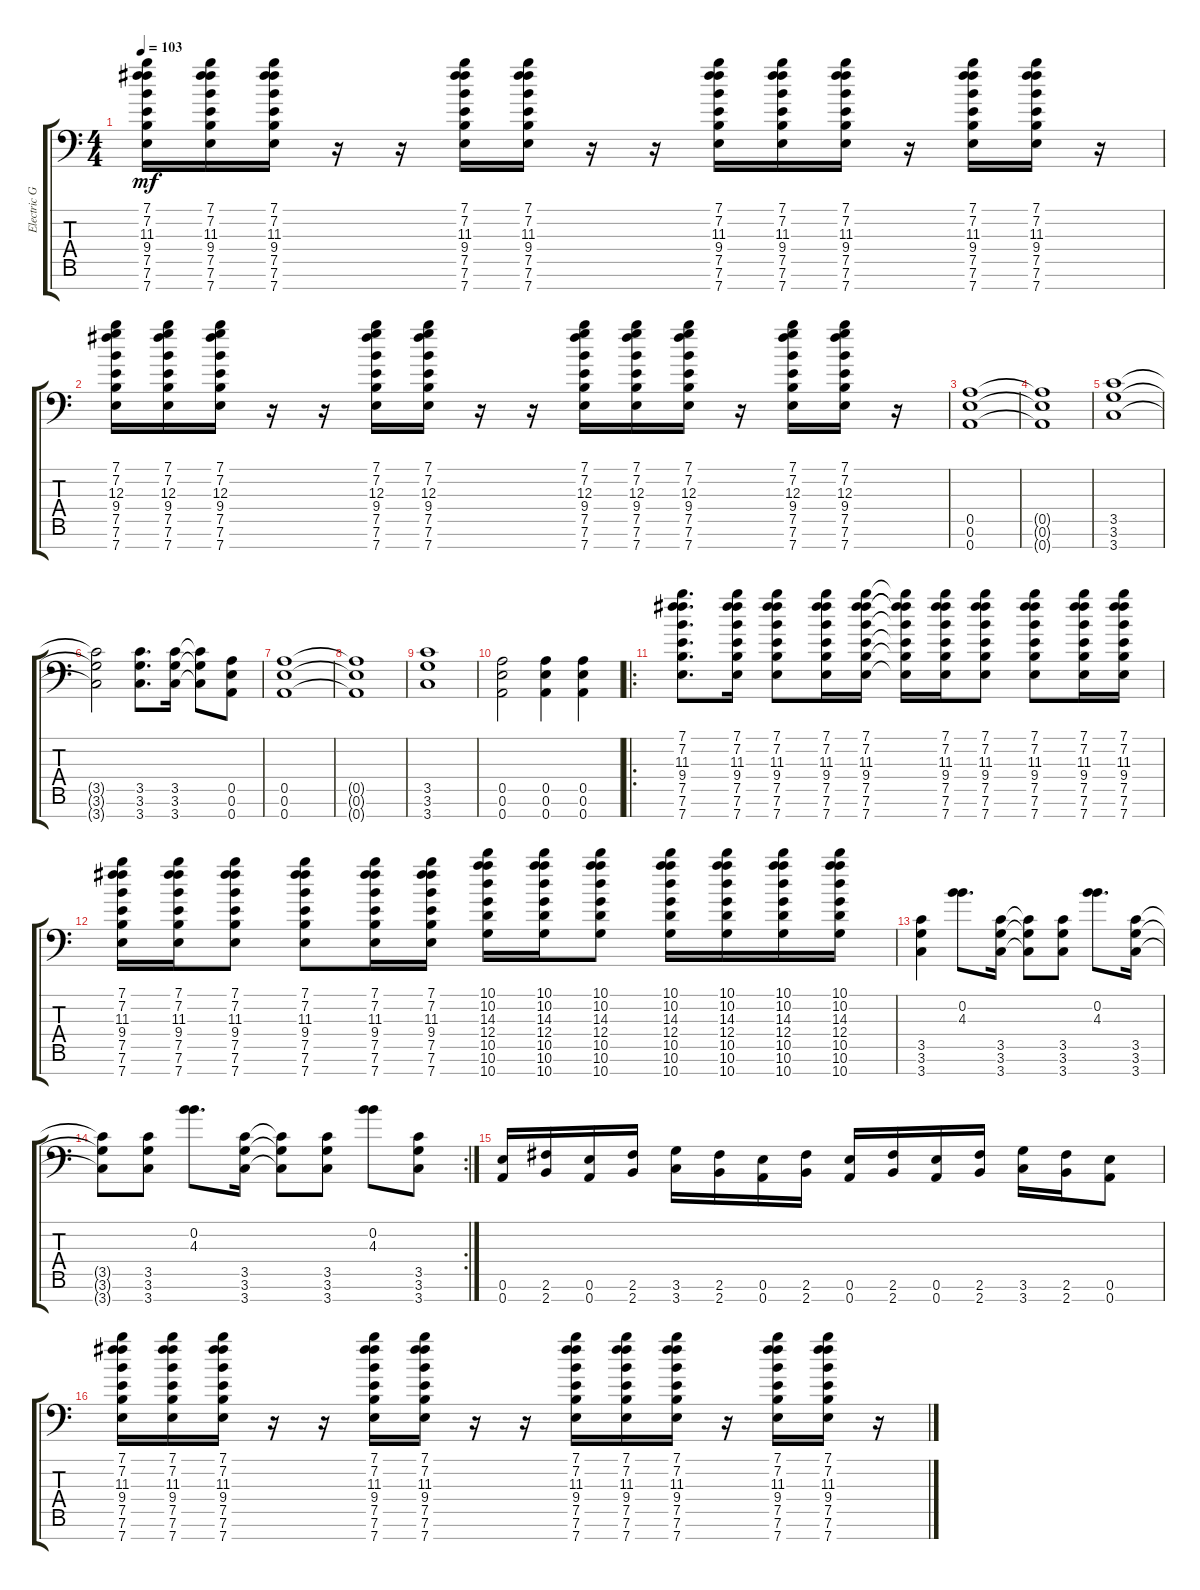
\track ("Electric Guitar" "Electric G") {instrument distortionguitar}
\staff {score tabs}
\tuning (E4 B3 G3 D3 A2 E2 A1) {hide}
\ts (4 4)
\tempo 103
\clef f4
\ks c
(7.1 7.2 11.3 9.4 7.5 7.6 7.7).16{dy mf} (7.1 7.2 11.3 9.4 7.5 7.6 7.7).16 (7.1 7.2 11.3 9.4 7.5 7.6 7.7).16 r.16 r.16 (7.1 7.2 11.3 9.4 7.5 7.6 7.7).16 (7.1 7.2 11.3 9.4 7.5 7.6 7.7).16 r.16 r.16 (7.1 7.2 11.3 9.4 7.5 7.6 7.7).16 (7.1 7.2 11.3 9.4 7.5 7.6 7.7).16 (7.1 7.2 11.3 9.4 7.5 7.6 7.7).16 r.16 (7.1 7.2 11.3 9.4 7.5 7.6 7.7).16 (7.1 7.2 11.3 9.4 7.5 7.6 7.7).16 r.16 |
(7.1 7.2 12.3 9.4 7.5 7.6 7.7).16 (7.1 7.2 12.3 9.4 7.5 7.6 7.7).16 (7.1 7.2 12.3 9.4 7.5 7.6 7.7).16 r.16 r.16 (7.1 7.2 12.3 9.4 7.5 7.6 7.7).16 (7.1 7.2 12.3 9.4 7.5 7.6 7.7).16 r.16 r.16 (7.1 7.2 12.3 9.4 7.5 7.6 7.7).16 (7.1 7.2 12.3 9.4 7.5 7.6 7.7).16 (7.1 7.2 12.3 9.4 7.5 7.6 7.7).16 r.16 (7.1 7.2 12.3 9.4 7.5 7.6 7.7).16 (7.1 7.2 12.3 9.4 7.5 7.6 7.7).16 r.16 |
(0.5 0.6 0.7).1 |
(0.5{t} 0.6{t} 0.7{t}).1 |
(3.5 3.6 3.7).1 |
(3.5{t} 3.6{t} 3.7{t}).2 (3.5 3.6 3.7).8{d} (3.5 3.6 3.7).16 (3.5{t} 3.6{t} 3.7{t}).8 (0.5 0.6 0.7).8 |
(0.5 0.6 0.7).1 |
(0.5{t} 0.6{t} 0.7{t}).1 |
(3.5 3.6 3.7).1 |
(0.5 0.6 0.7).2 (0.5 0.6 0.7).4 (0.5 0.6 0.7).4 |
\ro
(7.1 7.2 11.3 9.4 7.5 7.6 7.7).8{d} (7.1 7.2 11.3 9.4 7.5 7.6 7.7).16 (7.1 7.2 11.3 9.4 7.5 7.6 7.7).8 (7.1 7.2 11.3 9.4 7.5 7.6 7.7).16 (7.1 7.2 11.3 9.4 7.5 7.6 7.7).16 (7.1{t} 7.2{t} 11.3{t} 9.4{t} 7.5{t} 7.6{t} 7.7{t}).16 (7.1 7.2 11.3 9.4 7.5 7.6 7.7).16 (7.1 7.2 11.3 9.4 7.5 7.6 7.7).8 (7.1 7.2 11.3 9.4 7.5 7.6 7.7).8 (7.1 7.2 11.3 9.4 7.5 7.6 7.7).16 (7.1 7.2 11.3 9.4 7.5 7.6 7.7).16 |
(7.1 7.2 11.3 9.4 7.5 7.6 7.7).16 (7.1 7.2 11.3 9.4 7.5 7.6 7.7).16 (7.1 7.2 11.3 9.4 7.5 7.6 7.7).8 (7.1 7.2 11.3 9.4 7.5 7.6 7.7).8 (7.1 7.2 11.3 9.4 7.5 7.6 7.7).16 (7.1 7.2 11.3 9.4 7.5 7.6 7.7).16 (10.1 10.2 14.3 12.4 10.5 10.6 10.7).16 (10.1 10.2 14.3 12.4 10.5 10.6 10.7).16 (10.1 10.2 14.3 12.4 10.5 10.6 10.7).8 (10.1 10.2 14.3 12.4 10.5 10.6 10.7).16 (10.1 10.2 14.3 12.4 10.5 10.6 10.7).16 (10.1 10.2 14.3 12.4 10.5 10.6 10.7).16 (10.1 10.2 14.3 12.4 10.5 10.6 10.7).16 |
(3.5 3.6 3.7).4 (0.2 4.3).8{d} (3.5 3.6 3.7).16 (3.5{t} 3.6{t} 3.7{t}).8 (3.5 3.6 3.7).8 (0.2 4.3).8{d} (3.5 3.6 3.7).16 |
\rc 2
(3.5{t} 3.6{t} 3.7{t}).8 (3.5 3.6 3.7).8 (0.2 4.3).8{d} (3.5 3.6 3.7).16 (3.5{t} 3.6{t} 3.7{t}).8 (3.5 3.6 3.7).8 (0.2 4.3).8 (3.5 3.6 3.7).8 |
(0.6 0.7).16 (2.6 2.7).16 (0.6 0.7).16 (2.6 2.7).16 (3.6 3.7).16 (2.6 2.7).16 (0.6 0.7).16 (2.6 2.7).16 (0.6 0.7).16 (2.6 2.7).16 (0.6 0.7).16 (2.6 2.7).16 (3.6 3.7).16 (2.6 2.7).16 (0.6 0.7).8 |
(7.1 7.2 11.3 9.4 7.5 7.6 7.7).16 (7.1 7.2 11.3 9.4 7.5 7.6 7.7).16 (7.1 7.2 11.3 9.4 7.5 7.6 7.7).16 r.16 r.16 (7.1 7.2 11.3 9.4 7.5 7.6 7.7).16 (7.1 7.2 11.3 9.4 7.5 7.6 7.7).16 r.16 r.16 (7.1 7.2 11.3 9.4 7.5 7.6 7.7).16 (7.1 7.2 11.3 9.4 7.5 7.6 7.7).16 (7.1 7.2 11.3 9.4 7.5 7.6 7.7).16 r.16 (7.1 7.2 11.3 9.4 7.5 7.6 7.7).16 (7.1 7.2 11.3 9.4 7.5 7.6 7.7).16 r.16
